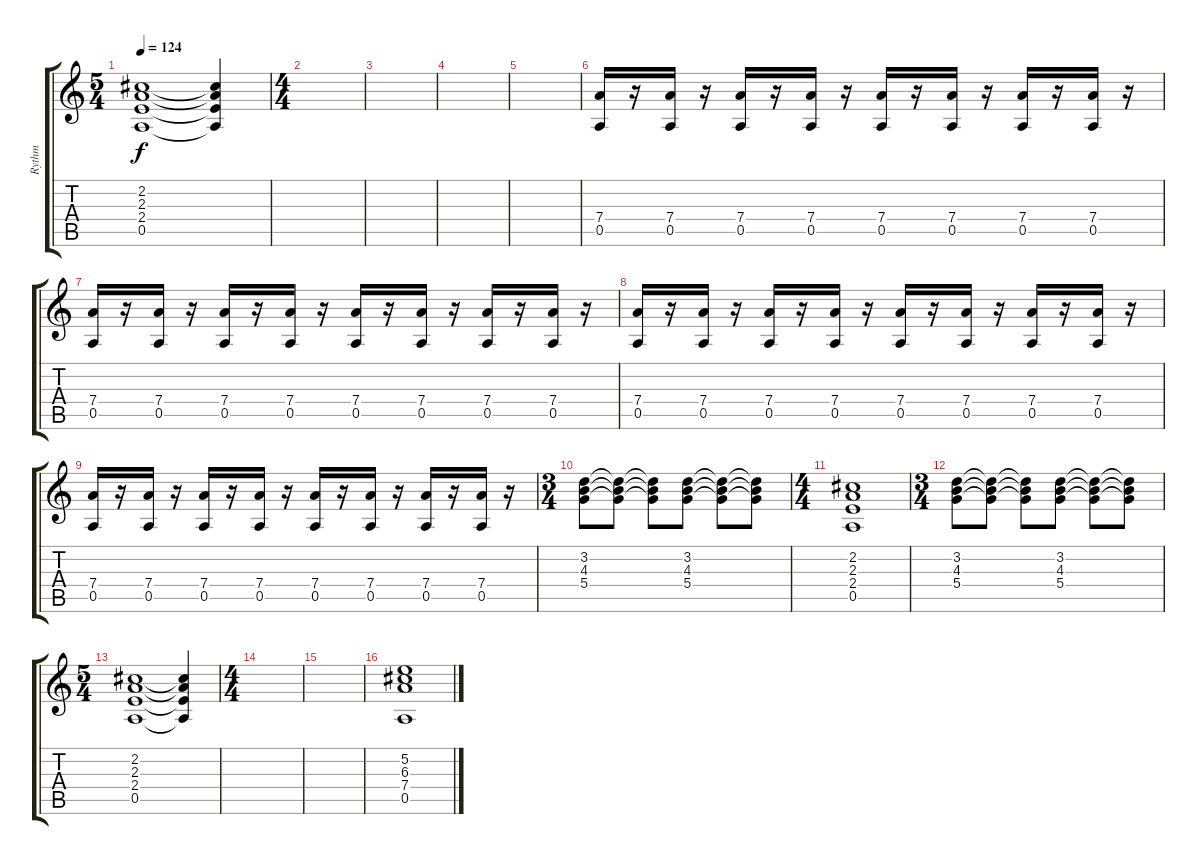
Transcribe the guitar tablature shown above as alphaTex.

\track ("Rythm" "Rythm") {instrument electricguitarclean}
\staff {score tabs}
\tuning (E4 B3 G3 D3 A2 E2) {hide}
\ts (5 4)
\tempo 124
\clef g2
\ks c
(2.2 2.3 2.4 0.5).1{dy f} (2.2{t} 2.3{t} 2.4{t} 0.5{t}).4 |
\ts (4 4)
|
|
|
|
(7.4 0.5).16 r.16 (7.4 0.5).16 r.16 (7.4 0.5).16 r.16 (7.4 0.5).16 r.16 (7.4 0.5).16 r.16 (7.4 0.5).16 r.16 (7.4 0.5).16 r.16 (7.4 0.5).16 r.16 |
(7.4 0.5).16 r.16 (7.4 0.5).16 r.16 (7.4 0.5).16 r.16 (7.4 0.5).16 r.16 (7.4 0.5).16 r.16 (7.4 0.5).16 r.16 (7.4 0.5).16 r.16 (7.4 0.5).16 r.16 |
(7.4 0.5).16 r.16 (7.4 0.5).16 r.16 (7.4 0.5).16 r.16 (7.4 0.5).16 r.16 (7.4 0.5).16 r.16 (7.4 0.5).16 r.16 (7.4 0.5).16 r.16 (7.4 0.5).16 r.16 |
(7.4 0.5).16 r.16 (7.4 0.5).16 r.16 (7.4 0.5).16 r.16 (7.4 0.5).16 r.16 (7.4 0.5).16 r.16 (7.4 0.5).16 r.16 (7.4 0.5).16 r.16 (7.4 0.5).16 r.16 |
\ts (3 4)
(3.2 4.3 5.4).8 (3.2{t} 4.3{t} 5.4{t}).8 (3.2{t} 4.3{t} 5.4{t}).8 (3.2 4.3 5.4).8 (3.2{t} 4.3{t} 5.4{t}).8 (3.2{t} 4.3{t} 5.4{t}).8 |
\ts (4 4)
(2.2 2.3 2.4 0.5).1 |
\ts (3 4)
(3.2 4.3 5.4).8 (3.2{t} 4.3{t} 5.4{t}).8 (3.2{t} 4.3{t} 5.4{t}).8 (3.2 4.3 5.4).8 (3.2{t} 4.3{t} 5.4{t}).8 (3.2{t} 4.3{t} 5.4{t}).8 |
\ts (5 4)
(2.2 2.3 2.4 0.5).1 (2.2{t} 2.3{t} 2.4{t} 0.5{t}).4 |
\ts (4 4)
|
|
(5.2 6.3 7.4 0.5).1
